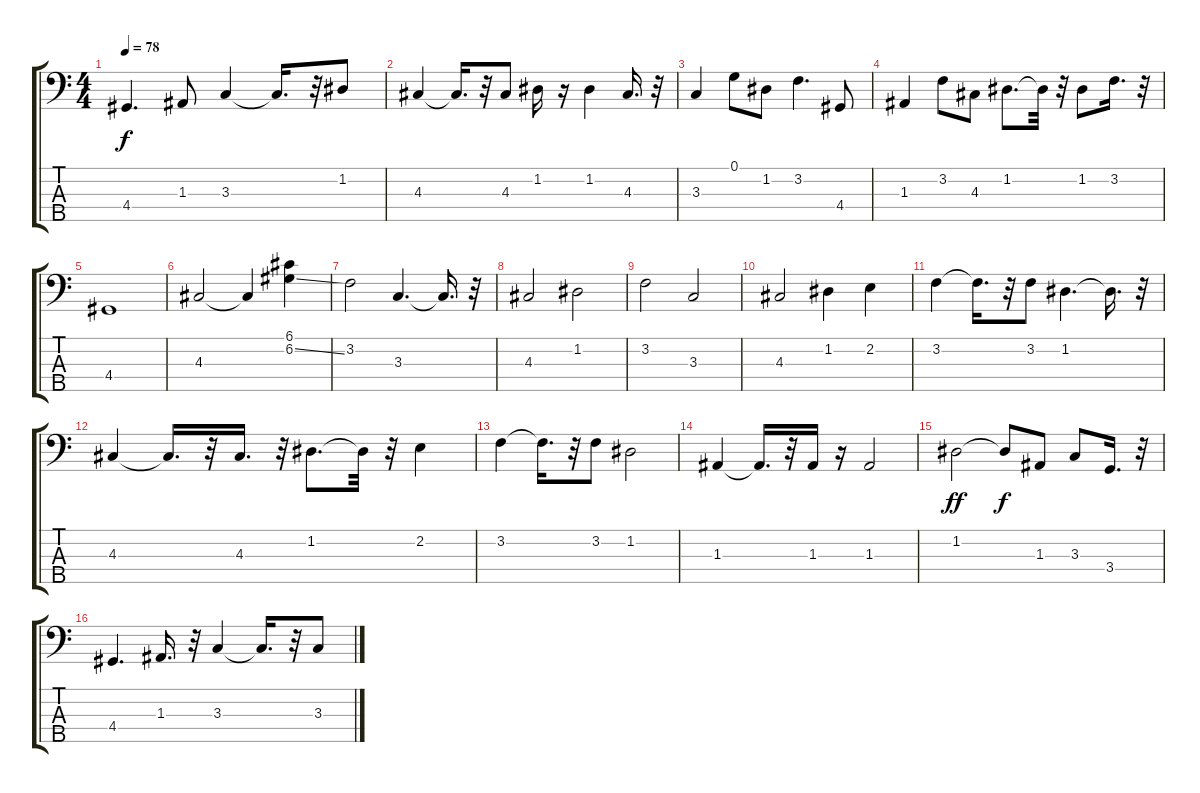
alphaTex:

\track "" {instrument electricbasspick}
\staff {score tabs}
\tuning (G2 D2 A1 E1 B0) {hide}
\ts (4 4)
\tempo 78
\clef f4
\ks c
4.4.4{d dy f} 1.3.8 3.3.4 3.3{t}.16{d} r.32 1.2.8 |
4.3.4 4.3{t}.16{d} r.32 4.3.8 1.2.16 r.16 1.2.4 4.3.16{d} r.32 |
3.3.4 0.1.8 1.2.8 3.2.4{d} 4.4.8 |
1.3.4 3.2.8 4.3.8 1.2.8{d} 1.2{t}.32 r.32 1.2.8 3.2.16{d} r.32 |
4.4.1 |
4.3.2 4.3{t}.4 (6.1 6.2{ss}).4 |
3.2.2 3.3.4{d} 3.3{t}.16{d} r.32 |
4.3.2 1.2.2 |
3.2.2 3.3.2 |
4.3.2 1.2.4 2.2.4 |
3.2.4 3.2{t}.16{d} r.32 3.2.8 1.2.4{d} 1.2{t}.16{d} r.32 |
4.3.4 4.3{t}.16{d} r.32 4.3.16{d} r.32 1.2.8{d} 1.2{t}.32 r.32 2.2.4 |
3.2.4 3.2{t}.16{d} r.32 3.2.8 1.2.2 |
1.3.4 1.3{t}.16{d} r.32 1.3.16 r.16 1.3.2 |
1.2.2{dy ff} 1.2{t}.8{dy f} 1.3.8 3.3.8 3.4.16{d} r.32 |
4.4.4{d} 1.3.16{d} r.32 3.3.4 3.3{t}.16{d} r.32 3.3.8
